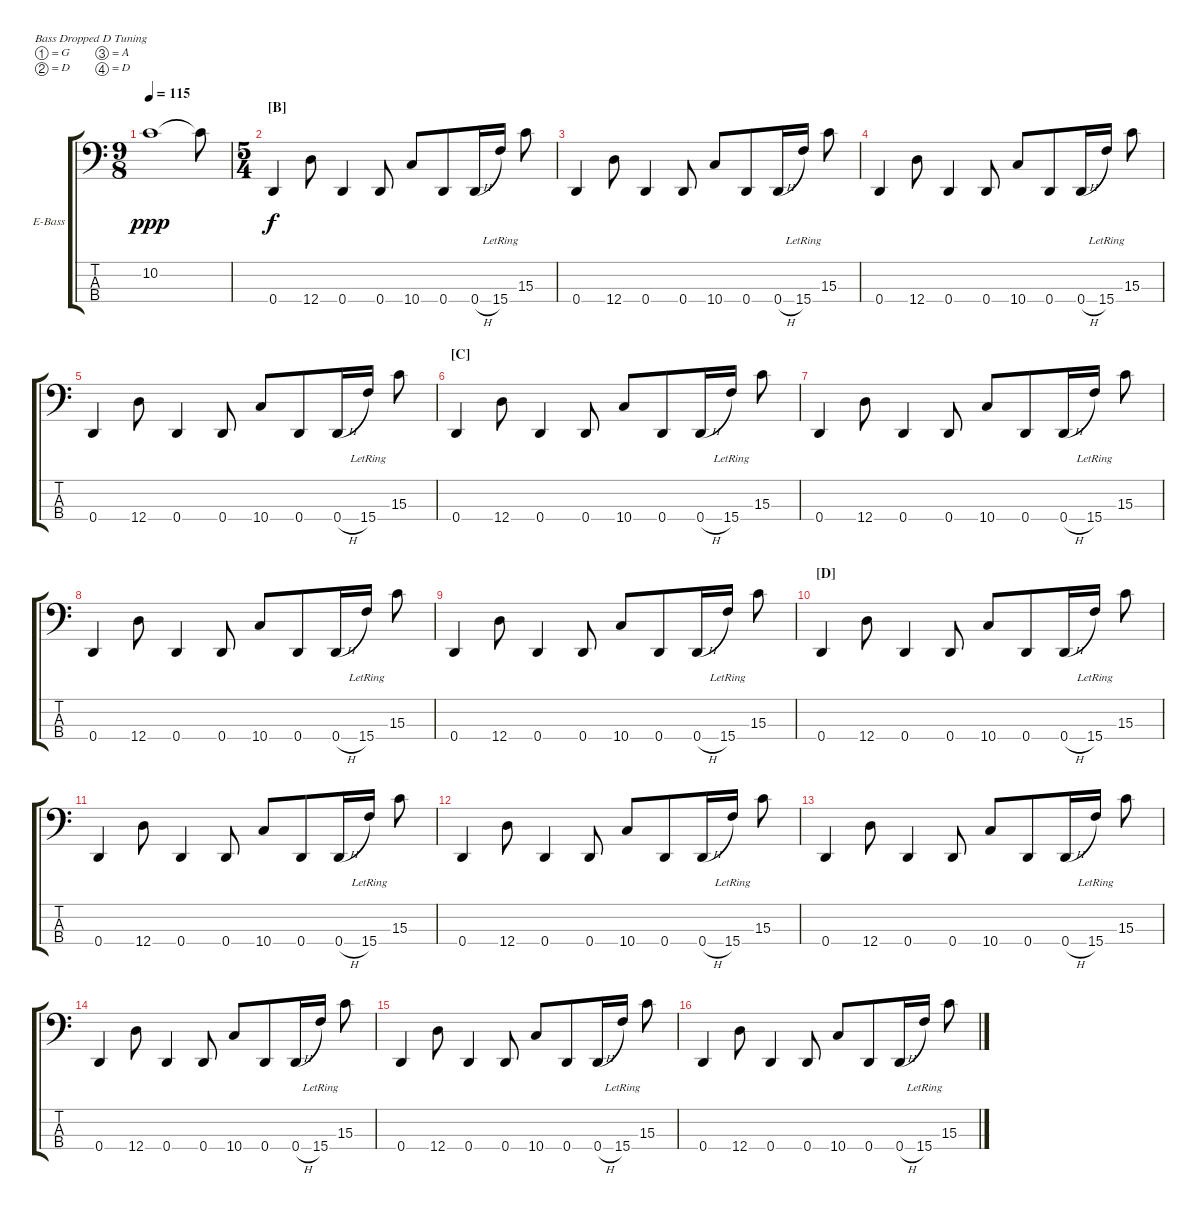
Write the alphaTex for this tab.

\defaultSystemsLayout 4
\bracketExtendMode groupsimilarinstruments
\firstSystemTrackNameOrientation horizontal
\otherSystemsTrackNameOrientation horizontal
\track ("Electric Bass" "E-Bass") {instrument electricbassfinger}
\staff {score tabs}
\tuning (G2 D2 A1 D1)
\ts (9 8)
\beaming (8 3 3 4)
\tempo 115
\clef f4
\ks c
10.2{t}.1{dy ppp} 10.2{t}.8 |
\ts (5 4)
\beaming (8 2 4 3 1)
\section ("B" "")
0.4.4{dy f} 12.4.8 0.4.4 0.4.8 10.4.8 0.4.8 0.4{h}.16 15.4{lr}.16 15.3.8 |
0.4.4 12.4.8 0.4.4 0.4.8 10.4.8 0.4.8 0.4{h}.16 15.4{lr}.16 15.3.8 |
0.4.4 12.4.8 0.4.4 0.4.8 10.4.8 0.4.8 0.4{h}.16 15.4{lr}.16 15.3.8 |
0.4.4 12.4.8 0.4.4 0.4.8 10.4.8 0.4.8 0.4{h}.16 15.4{lr}.16 15.3.8 |
\section ("C" "")
0.4.4 12.4.8 0.4.4 0.4.8 10.4.8 0.4.8 0.4{h}.16 15.4{lr}.16 15.3.8 |
0.4.4 12.4.8 0.4.4 0.4.8 10.4.8 0.4.8 0.4{h}.16 15.4{lr}.16 15.3.8 |
0.4.4 12.4.8 0.4.4 0.4.8 10.4.8 0.4.8 0.4{h}.16 15.4{lr}.16 15.3.8 |
0.4.4 12.4.8 0.4.4 0.4.8 10.4.8 0.4.8 0.4{h}.16 15.4{lr}.16 15.3.8 |
\section ("D" "")
0.4.4 12.4.8 0.4.4 0.4.8 10.4.8 0.4.8 0.4{h}.16 15.4{lr}.16 15.3.8 |
0.4.4 12.4.8 0.4.4 0.4.8 10.4.8 0.4.8 0.4{h}.16 15.4{lr}.16 15.3.8 |
0.4.4 12.4.8 0.4.4 0.4.8 10.4.8 0.4.8 0.4{h}.16 15.4{lr}.16 15.3.8 |
0.4.4 12.4.8 0.4.4 0.4.8 10.4.8 0.4.8 0.4{h}.16 15.4{lr}.16 15.3.8 |
0.4.4 12.4.8 0.4.4 0.4.8 10.4.8 0.4.8 0.4{h}.16 15.4{lr}.16 15.3.8 |
0.4.4 12.4.8 0.4.4 0.4.8 10.4.8 0.4.8 0.4{h}.16 15.4{lr}.16 15.3.8 |
0.4.4 12.4.8 0.4.4 0.4.8 10.4.8 0.4.8 0.4{h}.16 15.4{lr}.16 15.3.8
